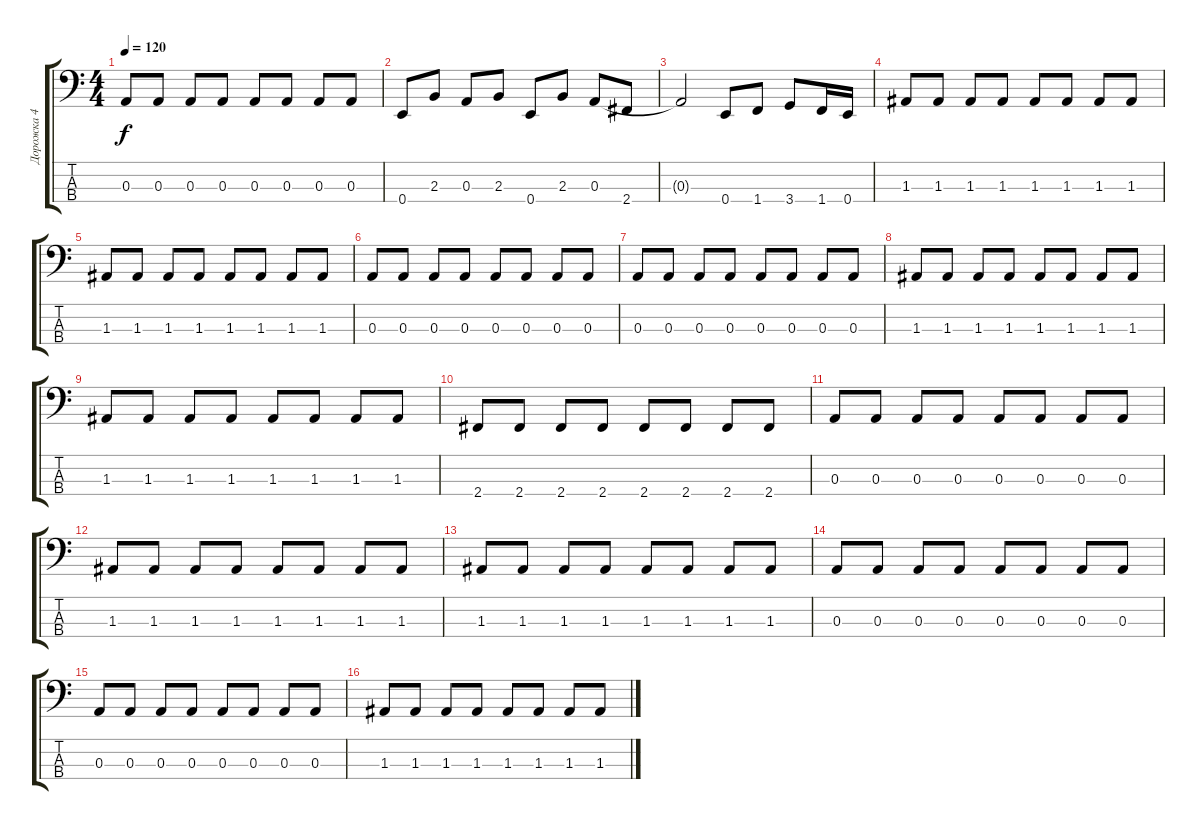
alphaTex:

\track ("Дорожка 4" "Дорожка 4") {instrument electricbassfinger}
\staff {score tabs}
\tuning (G2 D2 A1 E1) {hide}
\ts (4 4)
\tempo 120
\clef f4
\ks c
0.3.8{dy f} 0.3.8 0.3.8 0.3.8 0.3.8 0.3.8 0.3.8 0.3.8 |
0.4.8 2.3.8 0.3.8 2.3.8 0.4.8 2.3.8 0.3.8 2.4.8 |
0.3{t}.2 0.4.8 1.4.8 3.4.8 1.4.16 0.4.16 |
1.3.8 1.3.8 1.3.8 1.3.8 1.3.8 1.3.8 1.3.8 1.3.8 |
1.3.8 1.3.8 1.3.8 1.3.8 1.3.8 1.3.8 1.3.8 1.3.8 |
0.3.8 0.3.8 0.3.8 0.3.8 0.3.8 0.3.8 0.3.8 0.3.8 |
0.3.8 0.3.8 0.3.8 0.3.8 0.3.8 0.3.8 0.3.8 0.3.8 |
1.3.8 1.3.8 1.3.8 1.3.8 1.3.8 1.3.8 1.3.8 1.3.8 |
1.3.8 1.3.8 1.3.8 1.3.8 1.3.8 1.3.8 1.3.8 1.3.8 |
2.4.8 2.4.8 2.4.8 2.4.8 2.4.8 2.4.8 2.4.8 2.4.8 |
0.3.8 0.3.8 0.3.8 0.3.8 0.3.8 0.3.8 0.3.8 0.3.8 |
1.3.8 1.3.8 1.3.8 1.3.8 1.3.8 1.3.8 1.3.8 1.3.8 |
1.3.8 1.3.8 1.3.8 1.3.8 1.3.8 1.3.8 1.3.8 1.3.8 |
0.3.8 0.3.8 0.3.8 0.3.8 0.3.8 0.3.8 0.3.8 0.3.8 |
0.3.8 0.3.8 0.3.8 0.3.8 0.3.8 0.3.8 0.3.8 0.3.8 |
1.3.8 1.3.8 1.3.8 1.3.8 1.3.8 1.3.8 1.3.8 1.3.8
